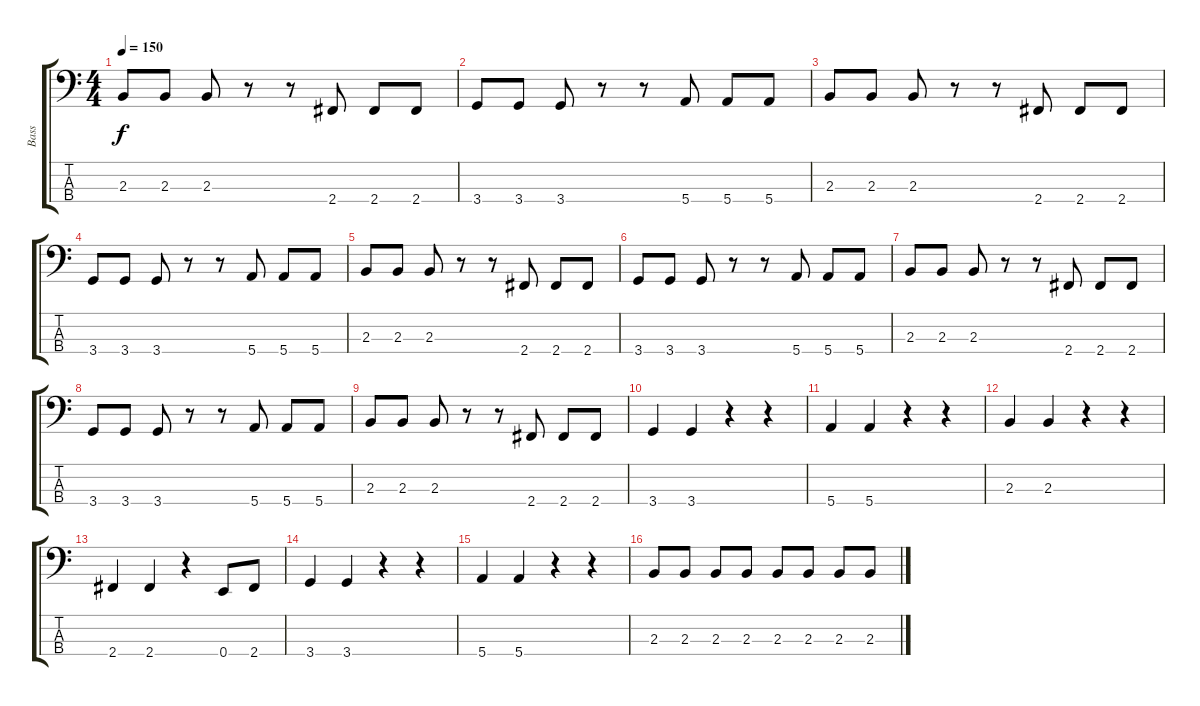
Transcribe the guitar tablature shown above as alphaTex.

\track ("Bass" "Bass") {instrument electricbassfinger}
\staff {score tabs}
\tuning (G2 D2 A1 E1) {hide}
\ts (4 4)
\tempo 150
\clef f4
\ks c
2.3.8{dy f} 2.3.8 2.3.8 r.8 r.8 2.4.8 2.4.8 2.4.8 |
3.4.8 3.4.8 3.4.8 r.8 r.8 5.4.8 5.4.8 5.4.8 |
2.3.8 2.3.8 2.3.8 r.8 r.8 2.4.8 2.4.8 2.4.8 |
3.4.8 3.4.8 3.4.8 r.8 r.8 5.4.8 5.4.8 5.4.8 |
2.3.8 2.3.8 2.3.8 r.8 r.8 2.4.8 2.4.8 2.4.8 |
3.4.8 3.4.8 3.4.8 r.8 r.8 5.4.8 5.4.8 5.4.8 |
2.3.8 2.3.8 2.3.8 r.8 r.8 2.4.8 2.4.8 2.4.8 |
3.4.8 3.4.8 3.4.8 r.8 r.8 5.4.8 5.4.8 5.4.8 |
2.3.8 2.3.8 2.3.8 r.8 r.8 2.4.8 2.4.8 2.4.8 |
3.4.4 3.4.4 r.4 r.4 |
5.4.4 5.4.4 r.4 r.4 |
2.3.4 2.3.4 r.4 r.4 |
2.4.4 2.4.4 r.4 0.4.8 2.4.8 |
3.4.4 3.4.4 r.4 r.4 |
5.4.4 5.4.4 r.4 r.4 |
2.3.8 2.3.8 2.3.8 2.3.8 2.3.8 2.3.8 2.3.8 2.3.8
